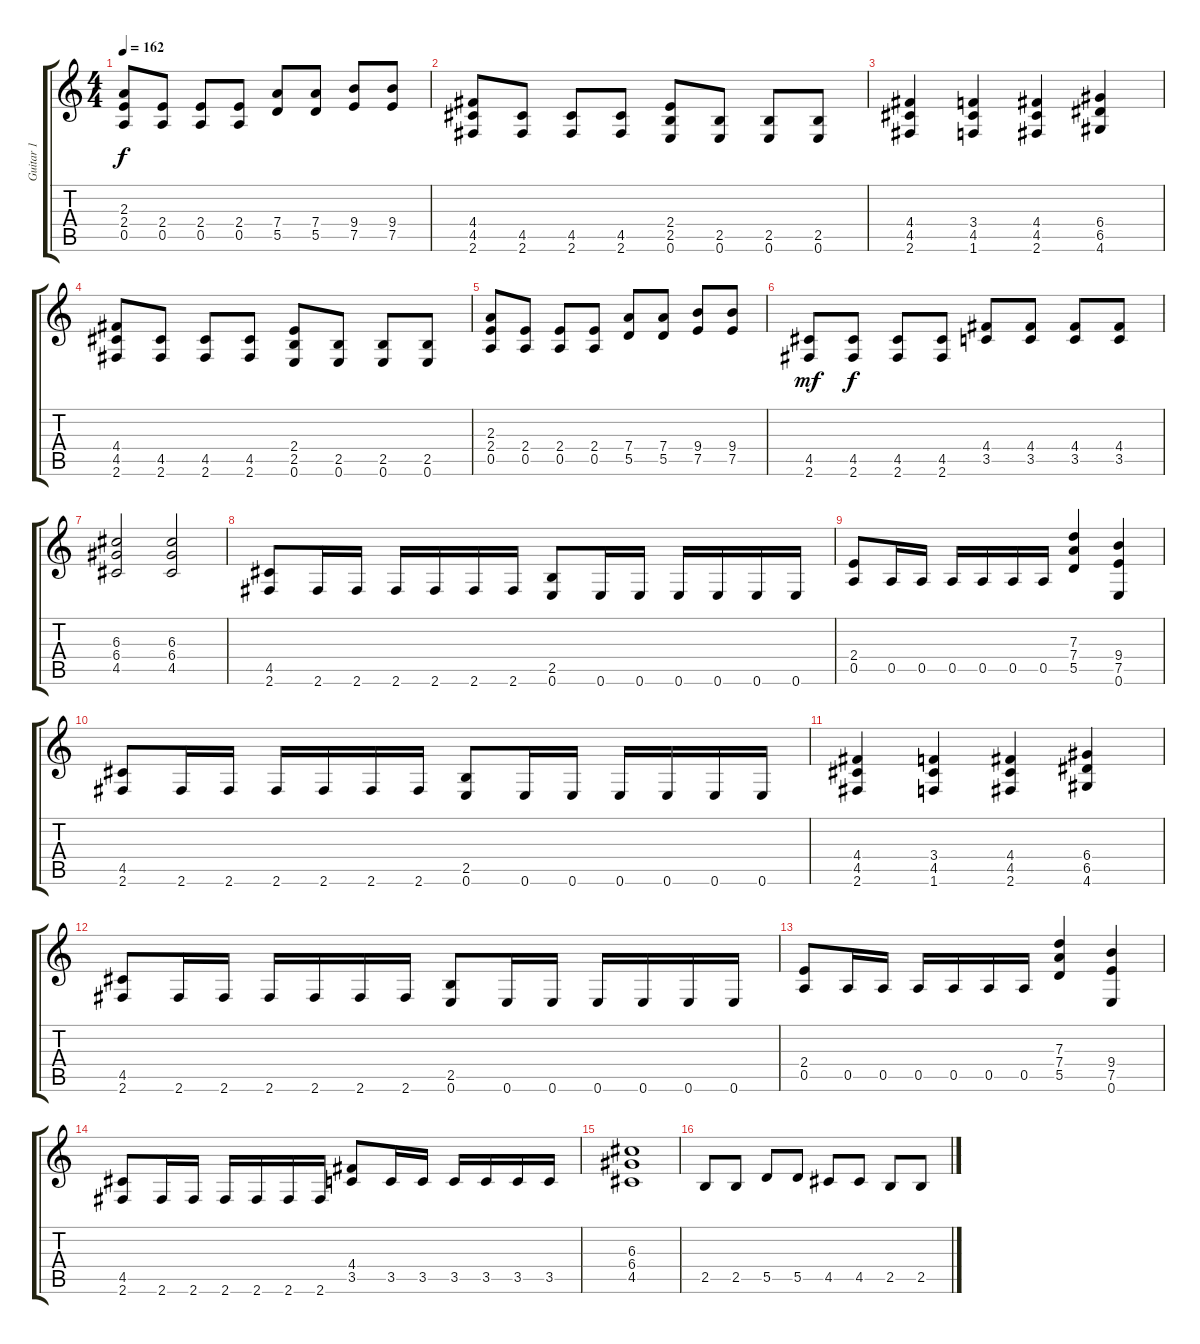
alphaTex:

\track ("Guitar 1" "Guitar 1") {instrument overdrivenguitar}
\staff {score tabs}
\tuning (E4 B3 G3 D3 A2 E2) {hide}
\ts (4 4)
\tempo 162
\clef g2
\ks c
(2.3 2.4 0.5).8{dy f} (2.4 0.5).8 (2.4 0.5).8 (2.4 0.5).8 (7.4 5.5).8 (7.4 5.5).8 (9.4 7.5).8 (9.4 7.5).8 |
(4.4 4.5 2.6).8 (4.5 2.6).8 (4.5 2.6).8 (4.5 2.6).8 (2.4 2.5 0.6).8 (2.5 0.6).8 (2.5 0.6).8 (2.5 0.6).8 |
(4.4 4.5 2.6).4 (3.4 4.5 1.6).4 (4.4 4.5 2.6).4 (6.4 6.5 4.6).4 |
(4.4 4.5 2.6).8 (4.5 2.6).8 (4.5 2.6).8 (4.5 2.6).8 (2.4 2.5 0.6).8 (2.5 0.6).8 (2.5 0.6).8 (2.5 0.6).8 |
(2.3 2.4 0.5).8 (2.4 0.5).8 (2.4 0.5).8 (2.4 0.5).8 (7.4 5.5).8 (7.4 5.5).8 (9.4 7.5).8 (9.4 7.5).8 |
(4.5 2.6).8{dy mf} (4.5 2.6).8{dy f} (4.5 2.6).8 (4.5 2.6).8 (4.4 3.5).8 (4.4 3.5).8 (4.4 3.5).8 (4.4 3.5).8 |
(6.3 6.4 4.5).2 (6.3 6.4 4.5).2 |
\section ("" "")
(4.5 2.6).8 2.6.16 2.6.16 2.6.16 2.6.16 2.6.16 2.6.16 (2.5 0.6).8 0.6.16 0.6.16 0.6.16 0.6.16 0.6.16 0.6.16 |
(2.4 0.5).8 0.5.16 0.5.16 0.5.16 0.5.16 0.5.16 0.5.16 (7.3 7.4 5.5).4 (9.4 7.5 0.6).4 |
(4.5 2.6).8 2.6.16 2.6.16 2.6.16 2.6.16 2.6.16 2.6.16 (2.5 0.6).8 0.6.16 0.6.16 0.6.16 0.6.16 0.6.16 0.6.16 |
(4.4 4.5 2.6).4 (3.4 4.5 1.6).4 (4.4 4.5 2.6).4 (6.4 6.5 4.6).4 |
(4.5 2.6).8 2.6.16 2.6.16 2.6.16 2.6.16 2.6.16 2.6.16 (2.5 0.6).8 0.6.16 0.6.16 0.6.16 0.6.16 0.6.16 0.6.16 |
(2.4 0.5).8 0.5.16 0.5.16 0.5.16 0.5.16 0.5.16 0.5.16 (7.3 7.4 5.5).4 (9.4 7.5 0.6).4 |
(4.5 2.6).8 2.6.16 2.6.16 2.6.16 2.6.16 2.6.16 2.6.16 (4.4 3.5).8 3.5.16 3.5.16 3.5.16 3.5.16 3.5.16 3.5.16 |
(6.3 6.4 4.5).1 |
\section ("" "")
2.5.8 2.5.8 5.5.8 5.5.8 4.5.8 4.5.8 2.5.8 2.5.8
